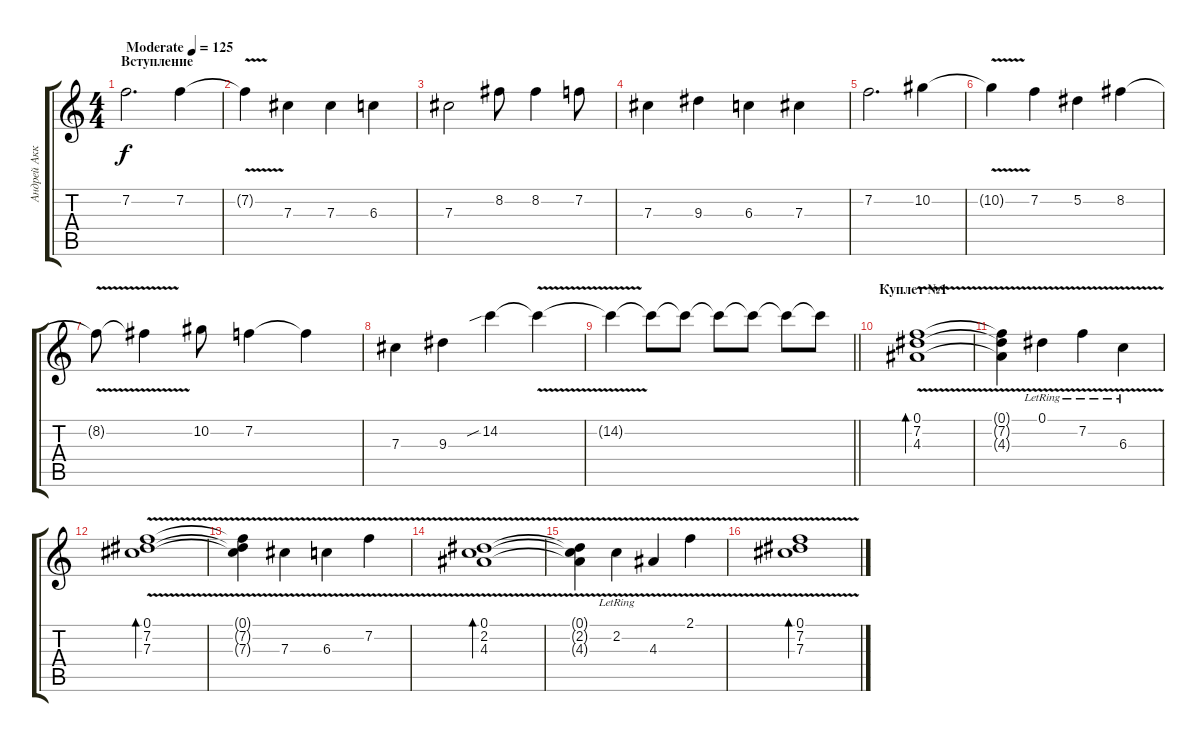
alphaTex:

\track ("Андрей Акк" "Андрей Акк") {instrument electricguitarclean}
\staff {score tabs}
\tuning (Eb4 Bb3 Gb3 Db3 Ab2 Eb2) {hide}
\ts (4 4)
\section ("" "Вступление")
\tempo (125 "Moderate")
\clef g2
\ks c
7.2.2{d dy f instrument electricguitarclean} 7.2.4 |
7.2{v t}.4 7.3.4 7.3.4 6.3.4 |
7.3.2 8.2.8 8.2.4 7.2.8 |
7.3.4 9.3.4 6.3.4 7.3.4 |
7.2.2{d} 10.2.4 |
10.2{v t}.4 7.2.4 5.2.4 8.2.4 |
8.2{v t}.8 8.2{t}.4 10.2.8 7.2.4 7.2{t}.4 |
7.3.4 9.3.4 14.2{sib}.4 14.2{v t}.4 |
\barLineRight lightlight
14.2{t}.4 14.2{t}.8 14.2{t}.8 14.2{t}.8 14.2{t}.8 14.2{t}.8 14.2{t}.8 |
\section ("" "Куплет №1")
(0.1{v} 7.2{v} 4.3{v}).1{bd 240} |
(0.1{t} 7.2{t} 4.3{t}).4 0.1{v lr}.4 7.2{v lr}.4 6.3{v lr}.4 |
(0.1{v} 7.2{v} 7.3{v}).1{bd 240} |
(0.1{t} 7.2{t} 7.3{t}).4 7.3{v}.4 6.3{v}.4 7.2{v}.4 |
(0.1{v} 2.2{v} 4.3{v}).1{bd 240} |
(0.1{t} 2.2{t} 4.3{t}).4 2.2{v lr}.4 4.3{v}.4 2.1{v}.4 |
(0.1{v} 7.2{v} 7.3{v}).1{bd 240}
